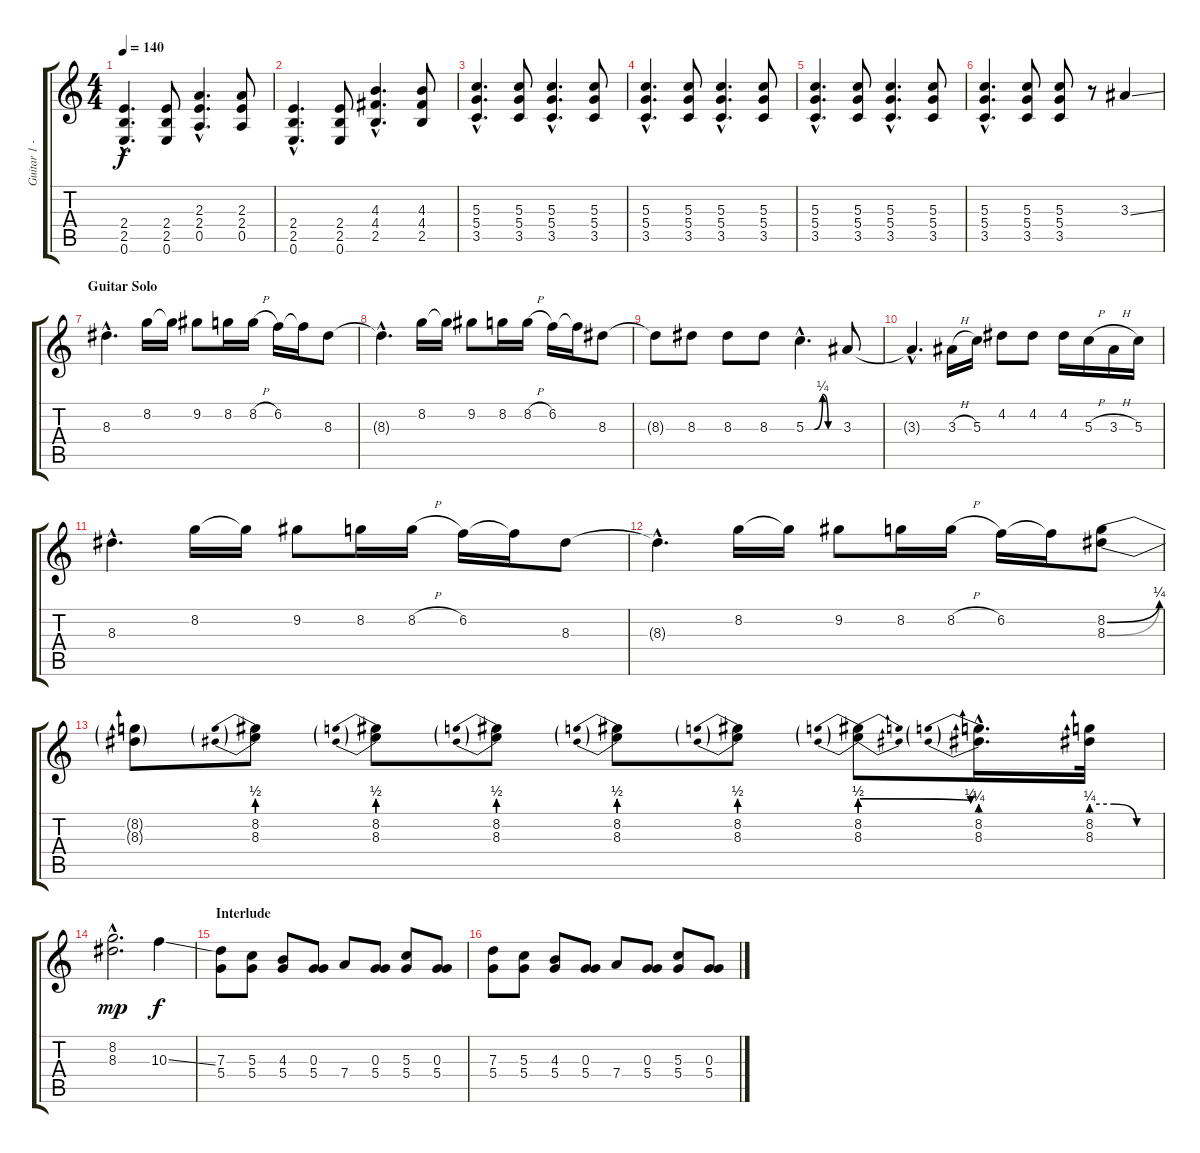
\track ("Guitar 1 - Chris Cheney" "Guitar 1 -") {instrument overdrivenguitar}
\staff {score tabs}
\tuning (E4 B3 G3 D3 A2 E2) {hide}
\ts (4 4)
\tempo 140
\clef g2
\ks c
(2.4{hac} 2.5{hac} 0.6{hac}).4{d dy f} (2.4 2.5 0.6).8 (2.3{hac} 2.4{hac} 0.5{hac}).4{d} (2.3 2.4 0.5).8 |
(2.4{hac} 2.5{hac} 0.6{hac}).4{d} (2.4 2.5 0.6).8 (4.3{hac} 4.4{hac} 2.5{hac}).4{d} (4.3 4.4 2.5).8 |
(5.3{hac} 5.4{hac} 3.5{hac}).4{d} (5.3 5.4 3.5).8 (5.3{hac} 5.4{hac} 3.5{hac}).4{d} (5.3 5.4 3.5).8 |
(5.3{hac} 5.4{hac} 3.5{hac}).4{d} (5.3 5.4 3.5).8 (5.3{hac} 5.4{hac} 3.5{hac}).4{d} (5.3 5.4 3.5).8 |
(5.3{hac} 5.4{hac} 3.5{hac}).4{d} (5.3 5.4 3.5).8 (5.3{hac} 5.4{hac} 3.5{hac}).4{d} (5.3 5.4 3.5).8 |
(5.3{hac} 5.4{hac} 3.5{hac}).4{d} (5.3 5.4 3.5).8 (5.3 5.4 3.5).8 r.8 3.3{ss}.4{volume 12} |
\section ("" "Guitar Solo")
8.3{hac}.4{d} 8.2.16 8.2{t}.16 9.2.8 8.2.16 8.2{h}.16 6.2.16 6.2{t}.16 8.3.8 |
8.3{hac t}.4{d} 8.2.16 8.2{t}.16 9.2.8 8.2.16 8.2{h}.16 6.2.16 6.2{t}.16 8.3.8 |
8.3{t}.8 8.3.8 8.3.8 8.3.8 5.3{be (custom 0 0 15 0 30 1 40 0 60 0) hac}.4{d} 3.3.8 |
3.3{hac t}.4{d} 3.3{h}.16 5.3.16 4.2.8 4.2.8 4.2.16 5.3{h}.16 3.3{h}.16 5.3.16 |
8.3{hac}.4{d} 8.2.16 8.2{t}.16 9.2.8 8.2.16 8.2{h}.16 6.2.16 6.2{t}.16 8.3.8 |
8.3{hac t}.4{d} 8.2.16 8.2{t}.16 9.2.8 8.2.16 8.2{h}.16 6.2.16 6.2{t}.16 (8.2{be (bend 0 0 60 1)} 8.3{be (bend 0 0 60 1)}).8 |
(8.2{t} 8.3{t}).8 (8.2{be (prebend 0 2 60 2)} 8.3{be (prebend 0 2 60 2)}).8 (8.2{be (prebend 0 2 60 2)} 8.3{be (prebend 0 2 60 2)}).8 (8.2{be (prebend 0 2 60 2)} 8.3{be (prebend 0 2 60 2)}).8 (8.2{be (prebend 0 2 60 2)} 8.3{be (prebend 0 2 60 2)}).8 (8.2{be (prebend 0 2 60 2)} 8.3{be (prebend 0 2 60 2)}).8 (8.2{be (prebendrelease 0 2 60 1)} 8.3{be (prebendrelease 0 2 60 1)}).8 (8.2{be (prebend 0 1 60 1) hac} 8.3{be (prebend 0 1 60 1) hac}).16{d} (8.2{be (custom 0 1 20 1 40 0 60 0)} 8.3{be (custom 0 1 20 1 40 0 60 0)}).32 |
(8.2{hac} 8.3{hac}).2{d dy mp} 10.3{ss}.4{dy f} |
\section ("" "Interlude")
(7.3 5.4).8 (5.3 5.4).8 (4.3 5.4).8 (0.3 5.4).8 7.4.8 (0.3 5.4).8 (5.3 5.4).8 (0.3 5.4).8 |
(7.3 5.4).8 (5.3 5.4).8 (4.3 5.4).8 (0.3 5.4).8 7.4.8 (0.3 5.4).8 (5.3 5.4).8 (0.3 5.4).8
